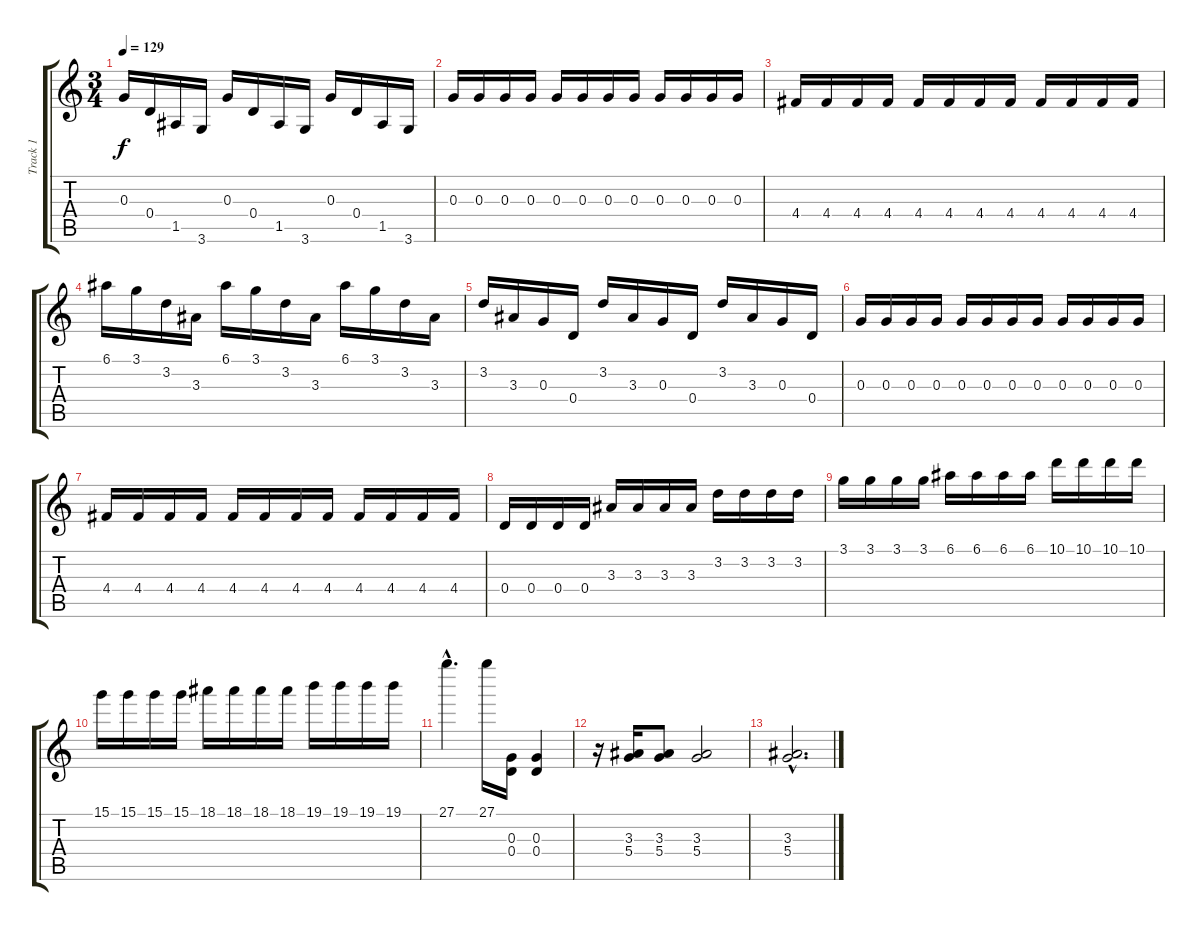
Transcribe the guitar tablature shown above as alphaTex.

\track ("Track 1" "Track 1") {instrument acousticguitarnylon}
\staff {score tabs}
\tuning (E4 B3 G3 D3 A2 E2) {hide}
\ts (3 4)
\tempo 129
\clef g2
\ks c
0.3.16{dy f} 0.4.16 1.5.16 3.6.16 0.3.16 0.4.16 1.5.16 3.6.16 0.3.16 0.4.16 1.5.16 3.6.16 |
0.3.16 0.3.16 0.3.16 0.3.16 0.3.16 0.3.16 0.3.16 0.3.16 0.3.16 0.3.16 0.3.16 0.3.16 |
4.4.16 4.4.16 4.4.16 4.4.16 4.4.16 4.4.16 4.4.16 4.4.16 4.4.16 4.4.16 4.4.16 4.4.16 |
6.1.16 3.1.16 3.2.16 3.3.16 6.1.16 3.1.16 3.2.16 3.3.16 6.1.16 3.1.16 3.2.16 3.3.16 |
3.2.16 3.3.16 0.3.16 0.4.16 3.2.16 3.3.16 0.3.16 0.4.16 3.2.16 3.3.16 0.3.16 0.4.16 |
0.3.16 0.3.16 0.3.16 0.3.16 0.3.16 0.3.16 0.3.16 0.3.16 0.3.16 0.3.16 0.3.16 0.3.16 |
4.4.16 4.4.16 4.4.16 4.4.16 4.4.16 4.4.16 4.4.16 4.4.16 4.4.16 4.4.16 4.4.16 4.4.16 |
0.4.16 0.4.16 0.4.16 0.4.16 3.3.16 3.3.16 3.3.16 3.3.16 3.2.16 3.2.16 3.2.16 3.2.16 |
3.1.16 3.1.16 3.1.16 3.1.16 6.1.16 6.1.16 6.1.16 6.1.16 10.1.16 10.1.16 10.1.16 10.1.16 |
15.1.16 15.1.16 15.1.16 15.1.16 18.1.16 18.1.16 18.1.16 18.1.16 19.1.16 19.1.16 19.1.16 19.1.16 |
27.1{hac}.4{d} 27.1.16 (0.3 0.4).16 (0.3 0.4).4 |
r.16 (3.3 5.4).16 (3.3 5.4).8 (3.3 5.4).2 |
(3.3{hac} 5.4{hac}).2{d}
